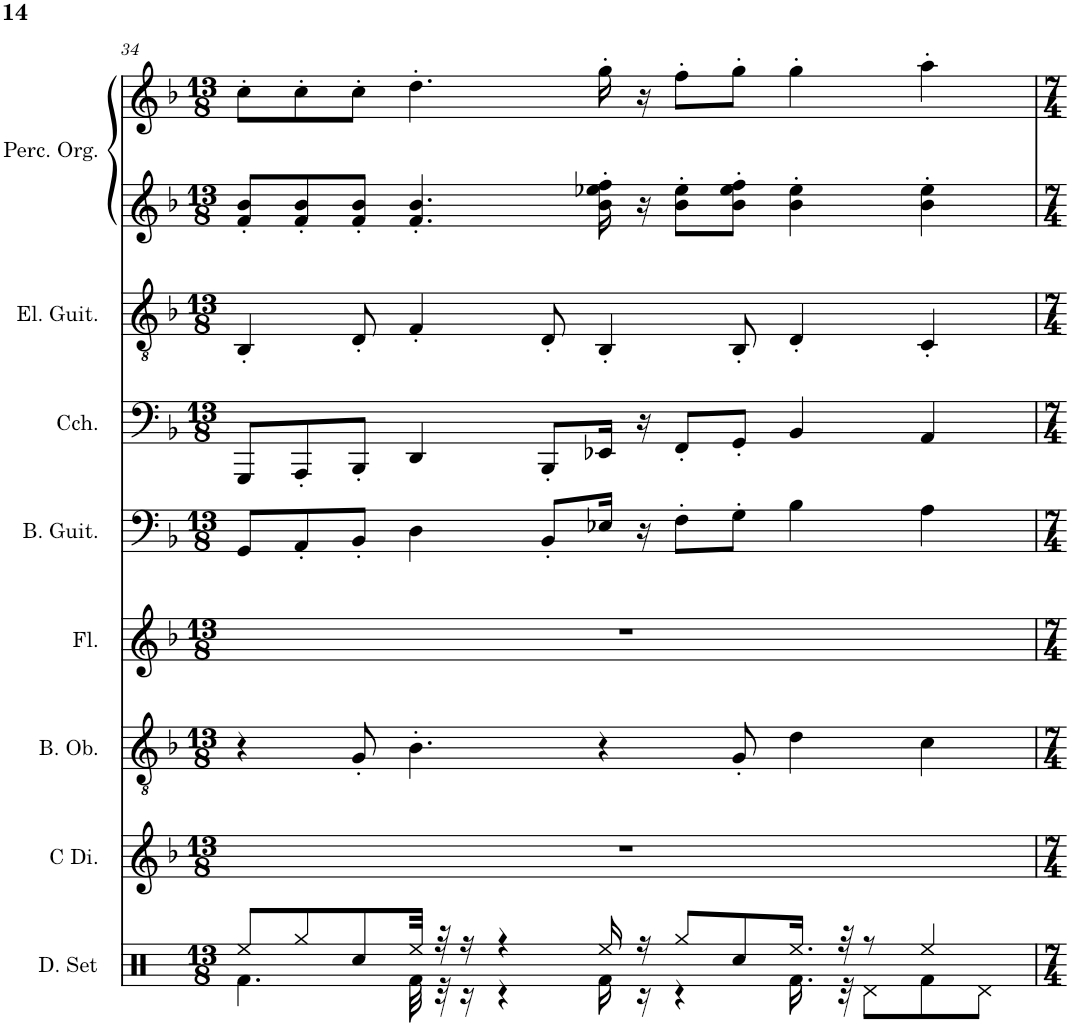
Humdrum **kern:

**kern	**kern	**kern	**kern	**kern	**kern	**kern	**kern	**kern
*part8	*part7	*part6	*part5	*part4	*part3	*part2	*part1	*part1
*staff9	*staff8	*staff7	*staff6	*staff5	*staff4	*staff3	*staff2	*staff1
*I"Drumset, Drums	*I"C Dizi, Back	*I"Bass Oboe, Vocal	*I"Flute, Fluite	*I"Bass Guitar, Bass2	*I"Clavichord, Bass1	*I"Electric Guitar, Dist. Guitar	*I"Percussive Organ, Organ	*
*I'D. Set	*I'C Di.	*I'B. Ob.	*I'Fl.	*I'B. Guit.	*I'Cch.	*I'El. Guit.	*I'Perc. Org.	*
!!LO:PB:g=z
*clefX	*clefG2	*clefGv2	*clefG2	*clefF4	*clefF4	*clefGv2	*clefG2	*clefG2
*	*Trd-7c-12	*	*	*Trd7c12	*	*	*	*
*k[]	*k[b-]	*k[b-]	*k[b-]	*k[b-]	*k[b-]	*k[b-]	*k[b-]	*k[b-]
*M13/8	*M13/8	*M13/8	*M13/8	*M13/8	*M13/8	*M13/8	*M13/8	*M13/8
=34	=34	=34	=34	=34	=34	=34	=34	=34
*^	*	*	*	*	*	*	*	*
8Ree/L	4.Rf\	8%13r	4r	8%13r	8GG/L	8GGG/L	4BB-'/	8f/' 8b-/'L	8cc'\L
8Rgg/	.	.	.	.	8AA'/	8AAA'/	.	8f/' 8b-/'	8cc'\
8Rcc/	.	.	8G'/	.	8BB-'/J	8BBB-'/J	8D'/	8f/' 8b-/'J	8cc'\J
32Ree/Jkk	32Rf\	.	4.B-'\	.	4D\	4DD/	4F'/	4.f/' 4.b-/'	4.dd'\
32r	32r	.	.	.	.	.	.	.	.
16r	16r	.	.	.	.	.	.	.	.
4r	4r	.	.	.	.	.	.	.	.
.	.	.	.	.	8BB-'/L	8BBB-'/L	8D'/	.	.
16Ree/	16Rf\	.	4r	.	16E-X/Jk	16EE-X/Jk	4BB-'/	16b-\' 16ee-X\' 16ff\'	16gg'\
16r	16r	.	.	.	16r	16r	.	16r	16r
8Rgg/L	4r	.	.	.	8F'\L	8FF'/L	.	8b-\' 8ee-\'L	8ff'\L
8Rcc/	.	.	8G'/	.	8G'\J	8GG'/J	8BB-'/	8b-\' 8ee-\' 8ff\'J	8gg'\J
16.Ree/Jk	16.Rf\	.	4d\	.	4B-\	4BB-/	4D'/	4b-\' 4ee-\'	4gg'\
32r	32r	.	.	.	.	.	.	.	.
8r	8Rd\L	.	.	.	.	.	.	.	.
4Ree/	8Rf\	.	4c\	.	4A\	4AA/	4C'/	4b-\' 4ee-\'	4aa'\
.	8Rd\J	.	.	.	.	.	.	.	.
*v	*v	*	*	*	*	*	*	*	*
=	=	=	=	=	=	=	=	=
*-	*-	*-	*-	*-	*-	*-	*-	*-
